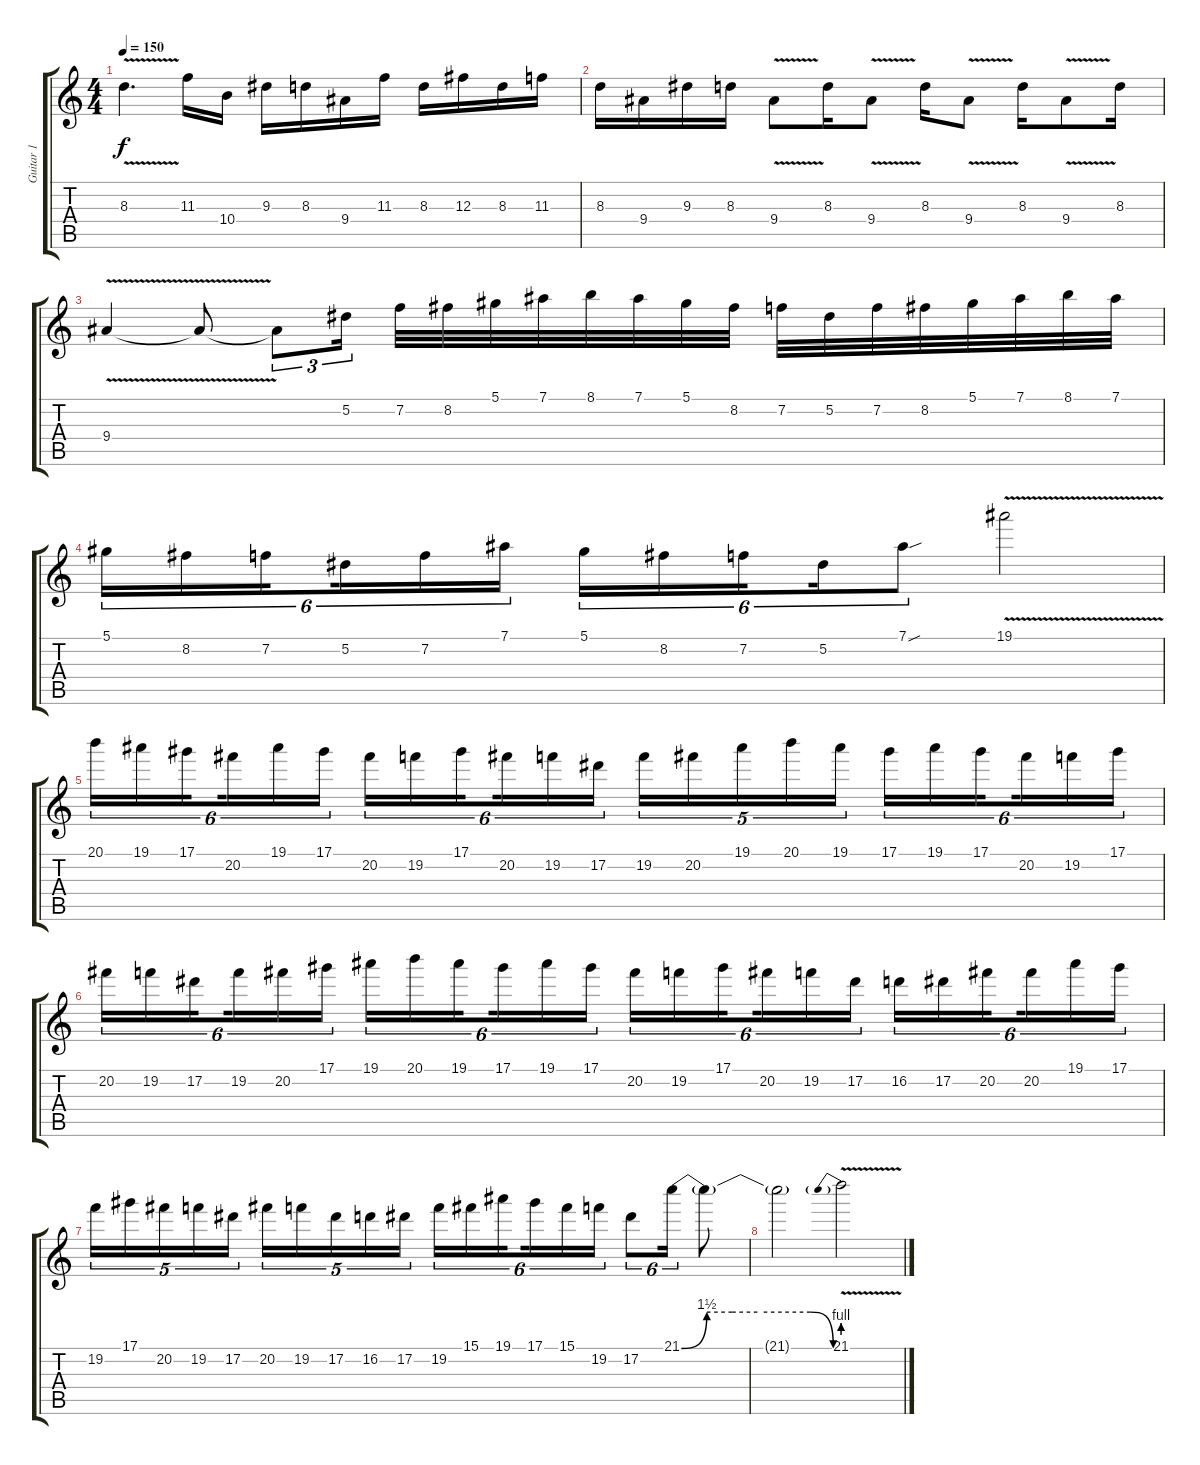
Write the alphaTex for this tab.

\track ("Guitar 1" "Guitar 1") {instrument overdrivenguitar}
\staff {score tabs}
\tuning (Eb4 Bb3 Gb3 Db3 Ab2 Eb2) {hide}
\ts (4 4)
\tempo 150
\clef g2
\ks c
8.3{v}.4{d dy f} 11.3.16 10.4.16 9.3.16 8.3.16 9.4.16 11.3.16 8.3.16 12.3.16 8.3.16 11.3.16 |
8.3.16 9.4.16 9.3.16 8.3.16 9.4{v}.8 8.3.16 9.4{v}.8 8.3.16 9.4{v}.8 8.3.16 9.4{v}.8 8.3.16 |
9.4{v}.4 9.4{t}.8 9.4{t}.8{tu (3 2)} 5.2.16{tu (3 2)} 7.2.32 8.2.32 5.1.32 7.1.32 8.1.32 7.1.32 5.1.32 8.2.32 7.2.32 5.2.32 7.2.32 8.2.32 5.1.32 7.1.32 8.1.32 7.1.32 |
5.1.16{tu (6 4)} 8.2.16{tu (6 4)} 7.2.16{tu (6 4) beam splitsecondary} 5.2.16{tu (6 4)} 7.2.16{tu (6 4)} 7.1.16{tu (6 4)} 5.1.16{tu (6 4)} 8.2.16{tu (6 4)} 7.2.16{tu (6 4) beam splitsecondary} 5.2.16{tu (6 4)} 7.1{sou}.8{tu (6 4)} 19.1{v}.2 |
20.1.16{tu (6 4)} 19.1.16{tu (6 4)} 17.1.16{tu (6 4) beam splitsecondary} 20.2.16{tu (6 4)} 19.1.16{tu (6 4)} 17.1.16{tu (6 4)} 20.2.16{tu (6 4)} 19.2.16{tu (6 4)} 17.1.16{tu (6 4) beam splitsecondary} 20.2.16{tu (6 4)} 19.2.16{tu (6 4)} 17.2.16{tu (6 4)} 19.2.16{tu (5 4)} 20.2.16{tu (5 4)} 19.1.16{tu (5 4)} 20.1.16{tu (5 4)} 19.1.16{tu (5 4)} 17.1.16{tu (6 4)} 19.1.16{tu (6 4)} 17.1.16{tu (6 4) beam splitsecondary} 20.2.16{tu (6 4)} 19.2.16{tu (6 4)} 17.1.16{tu (6 4)} |
20.2.16{tu (6 4)} 19.2.16{tu (6 4)} 17.2.16{tu (6 4) beam splitsecondary} 19.2.16{tu (6 4)} 20.2.16{tu (6 4)} 17.1.16{tu (6 4)} 19.1.16{tu (6 4)} 20.1.16{tu (6 4)} 19.1.16{tu (6 4) beam splitsecondary} 17.1.16{tu (6 4)} 19.1.16{tu (6 4)} 17.1.16{tu (6 4)} 20.2.16{tu (6 4)} 19.2.16{tu (6 4)} 17.1.16{tu (6 4) beam splitsecondary} 20.2.16{tu (6 4)} 19.2.16{tu (6 4)} 17.2.16{tu (6 4)} 16.2.16{tu (6 4)} 17.2.16{tu (6 4)} 20.2.16{tu (6 4) beam splitsecondary} 20.2.16{tu (6 4)} 19.1.16{tu (6 4)} 17.1.16{tu (6 4)} |
19.2.16{tu (5 4)} 17.1.16{tu (5 4)} 20.2.16{tu (5 4)} 19.2.16{tu (5 4)} 17.2.16{tu (5 4)} 20.2.16{tu (5 4)} 19.2.16{tu (5 4)} 17.2.16{tu (5 4)} 16.2.16{tu (5 4)} 17.2.16{tu (5 4)} 19.2.16{tu (6 4)} 15.1.16{tu (6 4)} 19.1.16{tu (6 4) beam splitsecondary} 17.1.16{tu (6 4)} 15.1.16{tu (6 4)} 19.2.16{tu (6 4)} 17.2.8{tu (6 4)} 21.1{be (custom 0 0 10 6 20 6 30 6 51 6 60 0)}.16{tu (6 4)} 21.1{t}.8 |
21.1{t}.2 21.1{be (prebend 0 4 60 4) v}.2
